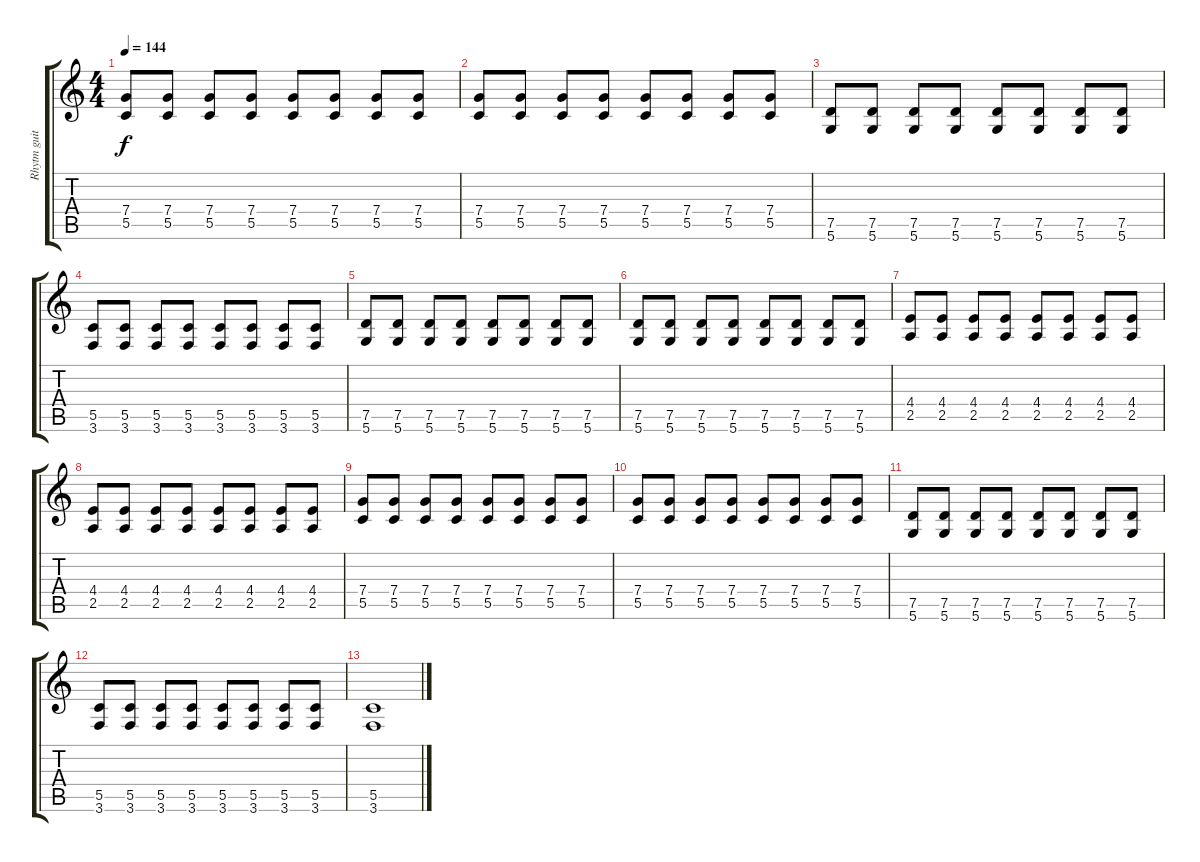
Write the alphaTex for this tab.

\track ("Rhytm guitar" "Rhytm guit") {instrument distortionguitar}
\staff {score tabs}
\tuning (D4 A3 F3 C3 G2 D2) {hide}
\ts (4 4)
\tempo 144
\clef g2
\ks c
(7.4 5.5).8{dy f} (7.4 5.5).8 (7.4 5.5).8 (7.4 5.5).8 (7.4 5.5).8 (7.4 5.5).8 (7.4 5.5).8 (7.4 5.5).8 |
(7.4 5.5).8 (7.4 5.5).8 (7.4 5.5).8 (7.4 5.5).8 (7.4 5.5).8 (7.4 5.5).8 (7.4 5.5).8 (7.4 5.5).8 |
(7.5 5.6).8 (7.5 5.6).8 (7.5 5.6).8 (7.5 5.6).8 (7.5 5.6).8 (7.5 5.6).8 (7.5 5.6).8 (7.5 5.6).8 |
(5.5 3.6).8 (5.5 3.6).8 (5.5 3.6).8 (5.5 3.6).8 (5.5 3.6).8 (5.5 3.6).8 (5.5 3.6).8 (5.5 3.6).8 |
(7.5 5.6).8 (7.5 5.6).8 (7.5 5.6).8 (7.5 5.6).8 (7.5 5.6).8 (7.5 5.6).8 (7.5 5.6).8 (7.5 5.6).8 |
(7.5 5.6).8 (7.5 5.6).8 (7.5 5.6).8 (7.5 5.6).8 (7.5 5.6).8 (7.5 5.6).8 (7.5 5.6).8 (7.5 5.6).8 |
(4.4 2.5).8 (4.4 2.5).8 (4.4 2.5).8 (4.4 2.5).8 (4.4 2.5).8 (4.4 2.5).8 (4.4 2.5).8 (4.4 2.5).8 |
(4.4 2.5).8 (4.4 2.5).8 (4.4 2.5).8 (4.4 2.5).8 (4.4 2.5).8 (4.4 2.5).8 (4.4 2.5).8 (4.4 2.5).8 |
(7.4 5.5).8 (7.4 5.5).8 (7.4 5.5).8 (7.4 5.5).8 (7.4 5.5).8 (7.4 5.5).8 (7.4 5.5).8 (7.4 5.5).8 |
(7.4 5.5).8 (7.4 5.5).8 (7.4 5.5).8 (7.4 5.5).8 (7.4 5.5).8 (7.4 5.5).8 (7.4 5.5).8 (7.4 5.5).8 |
(7.5 5.6).8 (7.5 5.6).8 (7.5 5.6).8 (7.5 5.6).8 (7.5 5.6).8 (7.5 5.6).8 (7.5 5.6).8 (7.5 5.6).8 |
(5.5 3.6).8 (5.5 3.6).8 (5.5 3.6).8 (5.5 3.6).8 (5.5 3.6).8 (5.5 3.6).8 (5.5 3.6).8 (5.5 3.6).8 |
(5.5 3.6).1{volume 1}
